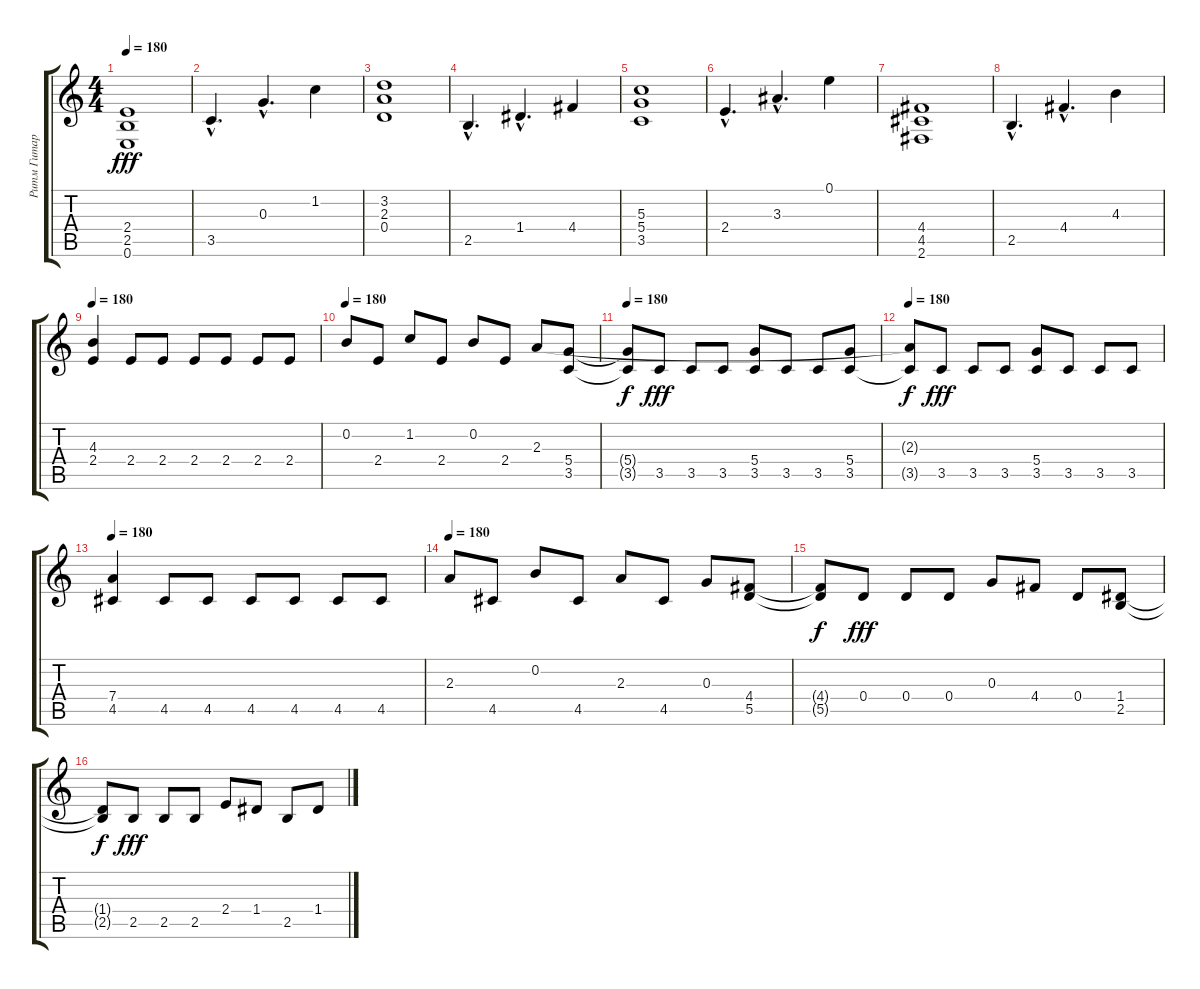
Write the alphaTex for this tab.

\track ("Ритм Гитара" "Ритм Гитар") {instrument distortionguitar}
\staff {score tabs}
\tuning (E4 B3 G3 D3 A2 E2) {hide}
\ts (4 4)
\tempo 180
\clef g2
\ks c
(2.4 2.5 0.6).1{dy fff} |
3.5{hac}.4{d} 0.3{hac}.4{d} 1.2.4 |
(3.2 2.3 0.4).1 |
2.5{hac}.4{d} 1.4{hac}.4{d} 4.4.4 |
(5.3 5.4 3.5).1 |
2.4{hac}.4{d} 3.3{hac}.4{d} 0.1.4 |
(4.4 4.5 2.6).1 |
2.5{hac}.4{d} 4.4{hac}.4{d} 4.3.4 |
\tempo 180
(4.3 2.4).4 2.4.8 2.4.8 2.4.8 2.4.8 2.4.8 2.4.8 |
\tempo 180
0.2.8 2.4.8 1.2.8 2.4.8 0.2.8 2.4.8 2.3.8 (5.4 3.5).8 |
\tempo 180
(5.4{t} 3.5{t}).8{dy f} 3.5.8{dy fff} 3.5.8 3.5.8 (5.4 3.5).8 3.5.8 3.5.8 (5.4 3.5).8 |
\tempo 180
(2.3{t} 3.5{t}).8{dy f} 3.5.8{dy fff} 3.5.8 3.5.8 (5.4 3.5).8 3.5.8 3.5.8 3.5.8 |
\tempo 180
(7.4 4.5).4 4.5.8 4.5.8 4.5.8 4.5.8 4.5.8 4.5.8 |
\tempo 180
2.3.8 4.5.8 0.2.8 4.5.8 2.3.8 4.5.8 0.3.8 (4.4 5.5).8 |
(4.4{t} 5.5{t}).8{dy f} 0.4.8{dy fff} 0.4.8 0.4.8 0.3.8 4.4.8 0.4.8 (1.4 2.5).8 |
(1.4{t} 2.5{t}).8{dy f} 2.5.8{dy fff} 2.5.8 2.5.8 2.4.8 1.4.8 2.5.8 1.4.8
